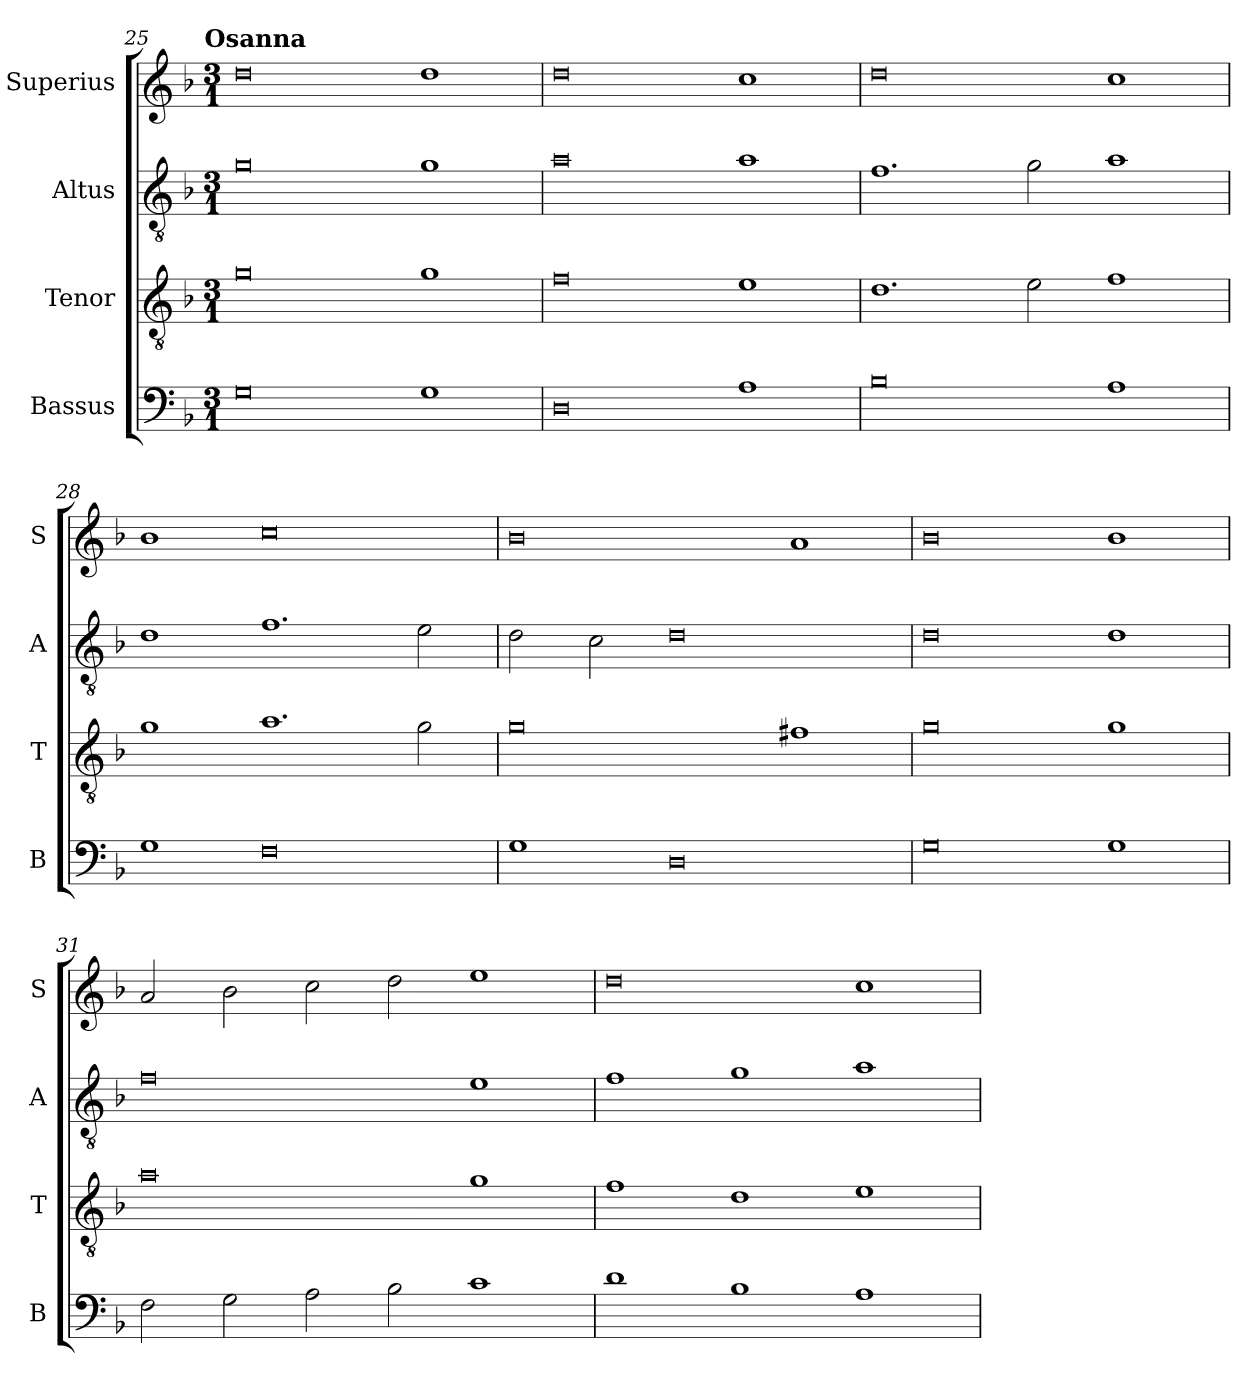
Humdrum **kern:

**kern	**kern	**kern	**kern
*part4	*part3	*part2	*part1
*staff4	*staff3	*staff2	*staff1
*I"Bassus	*I"Tenor	*I"Altus	*I"Superius
*I'B	*I'T	*I'A	*I'S
*clefF4	*clefGv2	*clefGv2	*clefG2
*k[b-]	*k[b-]	*k[b-]	*k[b-]
*F:	*F:	*F:	*F:
!!LO:TX:omd:t=Osanna
*M3/1	*M3/1	*M3/1	*M3/1
=25	=25	=25	=25
0G	0g	0g	0dd
1G	1g	1g	1dd
=26	=26	=26	=26
0D	0f	0a	0dd
1A	1e	1a	1cc
=27	=27	=27	=27
0B-	1.d	1.f	0dd
.	2e	2g	.
1A	1f	1a	1cc
=28	=28	=28	=28
1G	1g	1d	1b-
0F	1.a	1.f	0cc
.	2g	2e	.
=29	=29	=29	=29
1G	0g	2d	0b-
.	.	2c	.
0D	.	0d	.
.	1f#X	.	1a
=30	=30	=30	=30
0G	0g	0d	0b-
1G	1g	1d	1b-
=31	=31	=31	=31
2F	0a	0f	2a
2G	.	.	2b-
2A	.	.	2cc
2B-	.	.	2dd
1c	1g	1e	1ee
=32	=32	=32	=32
1d	1f	1f	0dd
1B-	1d	1g	.
1A	1e	1a	1cc
=	=	=	=
*-	*-	*-	*-
